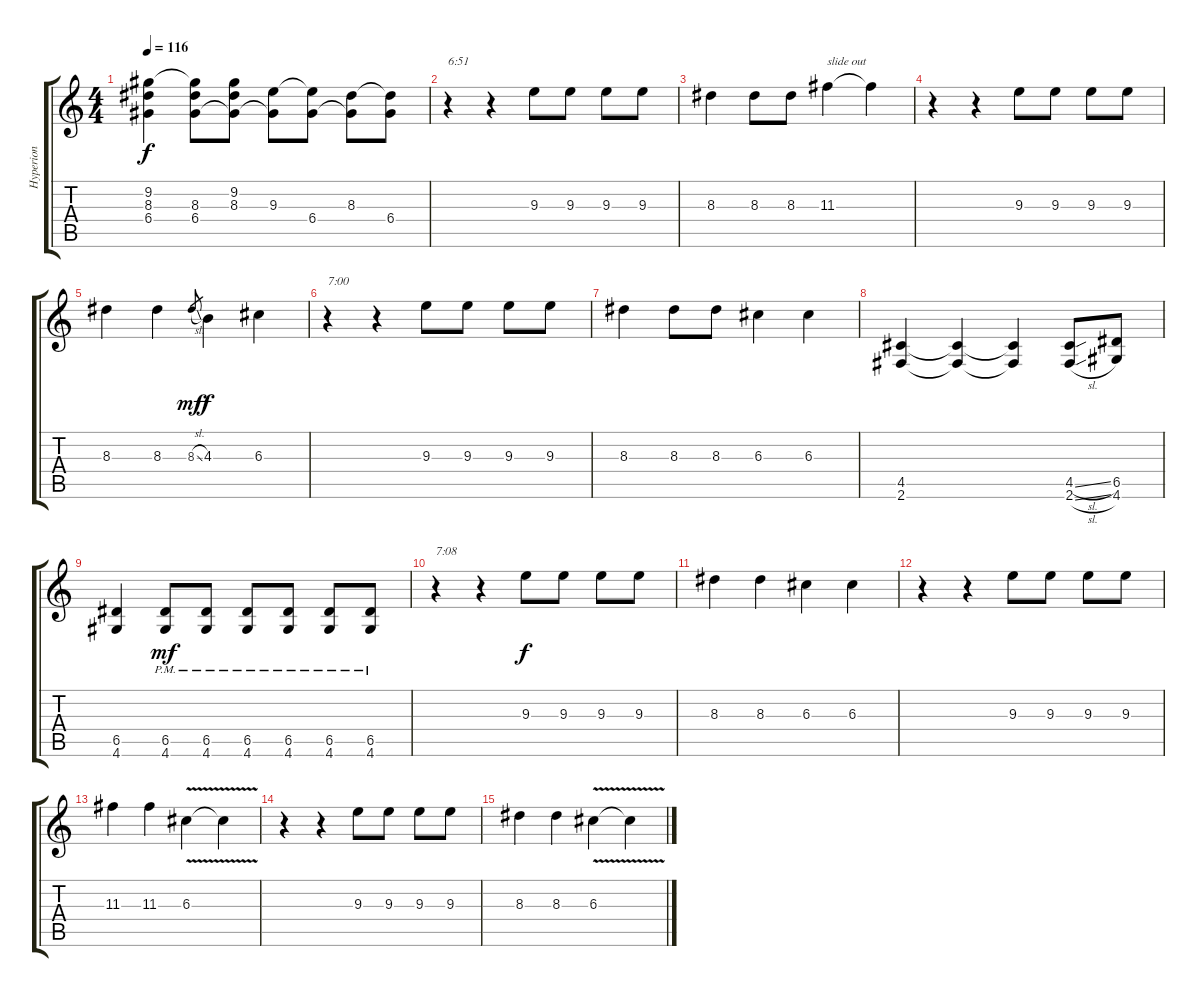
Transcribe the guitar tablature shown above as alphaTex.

\track ("Hyperion" "Hyperion") {instrument distortionguitar}
\staff {score tabs}
\tuning (E4 B3 G3 D3 A2 E2) {hide}
\ts (4 4)
\tempo 116
\clef g2
\ks c
(9.2 8.3 6.4).4{dy f} (9.2{t} 8.3 6.4).8 (9.2 8.3 6.4{t}).8 (9.3 6.4{t}).8 (9.3{t} 6.4).8 (8.3 6.4{t}).8 (8.3{t} 6.4).8 |
r.4{txt "6:51"} r.4 9.3.8 9.3.8 9.3.8 9.3.8 |
8.3.4 8.3.8 8.3.8 11.3.4{txt "slide out"} 11.3{t}.4 |
r.4 r.4 9.3.8 9.3.8 9.3.8 9.3.8 |
8.3.4 8.3.4 8.3{sl}.8{gr dy mf} 4.3.4{dy f} 6.3.4 |
r.4{txt "7:00"} r.4 9.3.8 9.3.8 9.3.8 9.3.8 |
8.3.4 8.3.8 8.3.8 6.3.4 6.3.4 |
(4.5 2.6).4 (4.5{t} 2.6{t}).4 (4.5{t} 2.6{t}).4 (4.5{sl} 2.6{sl}).8 (6.5 4.6).8 |
(6.5 4.6).4 (6.5{pm} 4.6{pm}).8{dy mf} (6.5{pm} 4.6{pm}).8 (6.5{pm} 4.6{pm}).8 (6.5{pm} 4.6{pm}).8 (6.5{pm} 4.6{pm}).8 (6.5{pm} 4.6{pm}).8 |
r.4{txt "7:08"} r.4 9.3.8{dy f} 9.3.8 9.3.8 9.3.8 |
8.3.4 8.3.4 6.3.4 6.3.4 |
r.4 r.4 9.3.8 9.3.8 9.3.8 9.3.8 |
11.3.4 11.3.4 6.3{v}.4 6.3{t}.4 |
r.4 r.4 9.3.8 9.3.8 9.3.8 9.3.8 |
8.3.4 8.3.4 6.3{v}.4 6.3{t}.4
